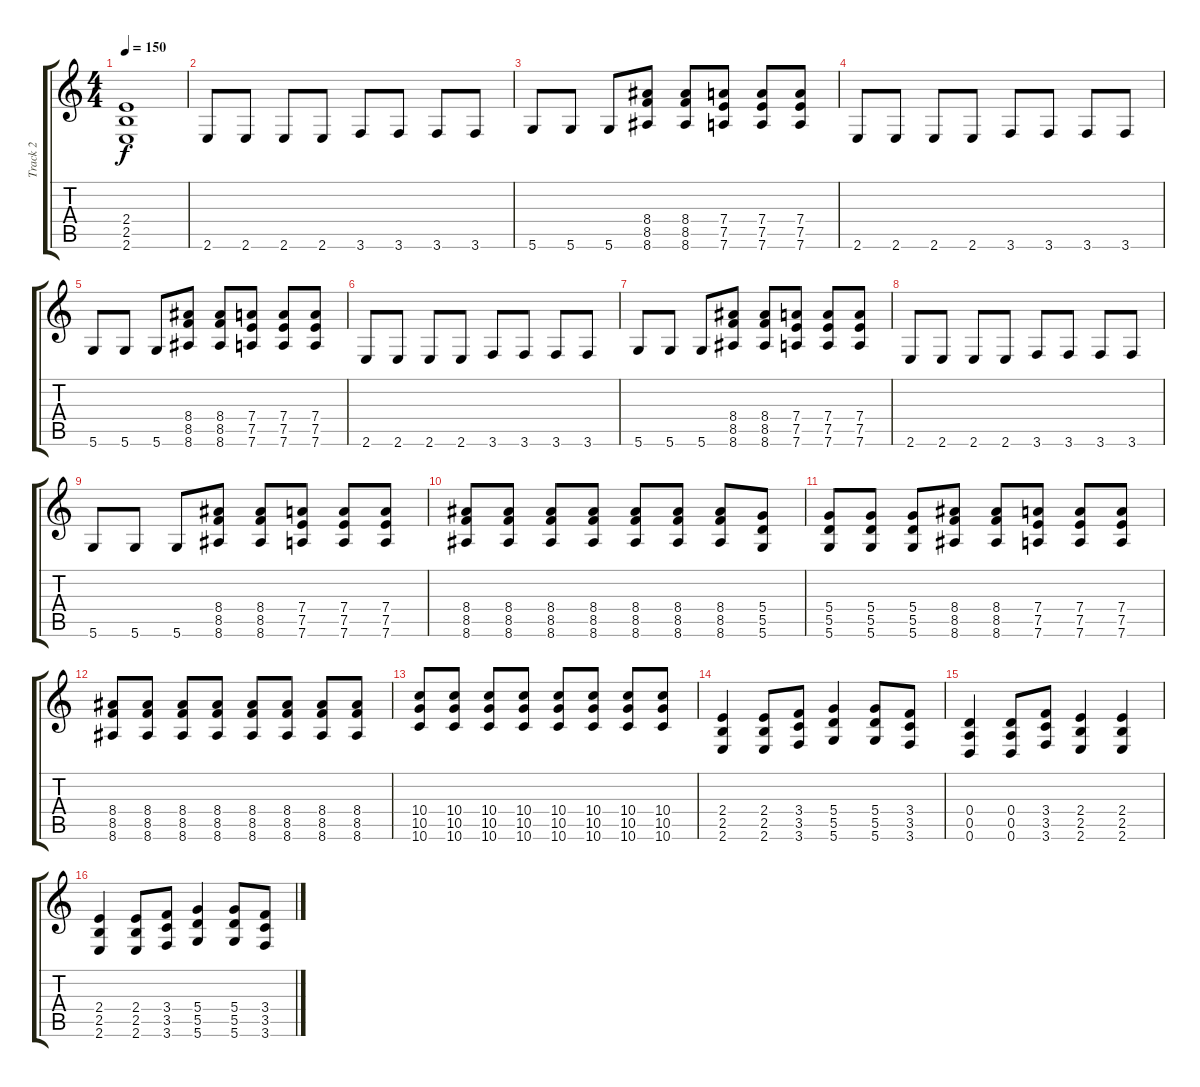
\track ("Track 2" "Track 2") {instrument distortionguitar}
\staff {score tabs}
\tuning (E4 B3 G3 D3 A2 D2) {hide}
\ts (4 4)
\tempo 150
\clef g2
\ks c
(2.4{t} 2.5{t} 2.6{t}).1{dy f} |
2.6.8 2.6.8 2.6.8 2.6.8 3.6.8 3.6.8 3.6.8 3.6.8 |
5.6.8 5.6.8 5.6.8 (8.4 8.5 8.6).8 (8.4 8.5 8.6).8 (7.4 7.5 7.6).8 (7.4 7.5 7.6).8 (7.4 7.5 7.6).8 |
2.6.8 2.6.8 2.6.8 2.6.8 3.6.8 3.6.8 3.6.8 3.6.8 |
5.6.8 5.6.8 5.6.8 (8.4 8.5 8.6).8 (8.4 8.5 8.6).8 (7.4 7.5 7.6).8 (7.4 7.5 7.6).8 (7.4 7.5 7.6).8 |
2.6.8 2.6.8 2.6.8 2.6.8 3.6.8 3.6.8 3.6.8 3.6.8 |
5.6.8 5.6.8 5.6.8 (8.4 8.5 8.6).8 (8.4 8.5 8.6).8 (7.4 7.5 7.6).8 (7.4 7.5 7.6).8 (7.4 7.5 7.6).8 |
2.6.8 2.6.8 2.6.8 2.6.8 3.6.8 3.6.8 3.6.8 3.6.8 |
5.6.8 5.6.8 5.6.8 (8.4 8.5 8.6).8 (8.4 8.5 8.6).8 (7.4 7.5 7.6).8 (7.4 7.5 7.6).8 (7.4 7.5 7.6).8 |
(8.4 8.5 8.6).8 (8.4 8.5 8.6).8 (8.4 8.5 8.6).8 (8.4 8.5 8.6).8 (8.4 8.5 8.6).8 (8.4 8.5 8.6).8 (8.4 8.5 8.6).8 (5.4 5.5 5.6).8 |
(5.4 5.5 5.6).8 (5.4 5.5 5.6).8 (5.4 5.5 5.6).8 (8.4 8.5 8.6).8 (8.4 8.5 8.6).8 (7.4 7.5 7.6).8 (7.4 7.5 7.6).8 (7.4 7.5 7.6).8 |
(8.4 8.5 8.6).8 (8.4 8.5 8.6).8 (8.4 8.5 8.6).8 (8.4 8.5 8.6).8 (8.4 8.5 8.6).8 (8.4 8.5 8.6).8 (8.4 8.5 8.6).8 (8.4 8.5 8.6).8 |
(10.4 10.5 10.6).8 (10.4 10.5 10.6).8 (10.4 10.5 10.6).8 (10.4 10.5 10.6).8 (10.4 10.5 10.6).8 (10.4 10.5 10.6).8 (10.4 10.5 10.6).8 (10.4 10.5 10.6).8 |
(2.4 2.5 2.6).4 (2.4 2.5 2.6).8 (3.4 3.5 3.6).8 (5.4 5.5 5.6).4 (5.4 5.5 5.6).8 (3.4 3.5 3.6).8 |
(0.4 0.5 0.6).4 (0.4 0.5 0.6).8 (3.4 3.5 3.6).8 (2.4 2.5 2.6).4 (2.4 2.5 2.6).4 |
(2.4 2.5 2.6).4 (2.4 2.5 2.6).8 (3.4 3.5 3.6).8 (5.4 5.5 5.6).4 (5.4 5.5 5.6).8 (3.4 3.5 3.6).8
